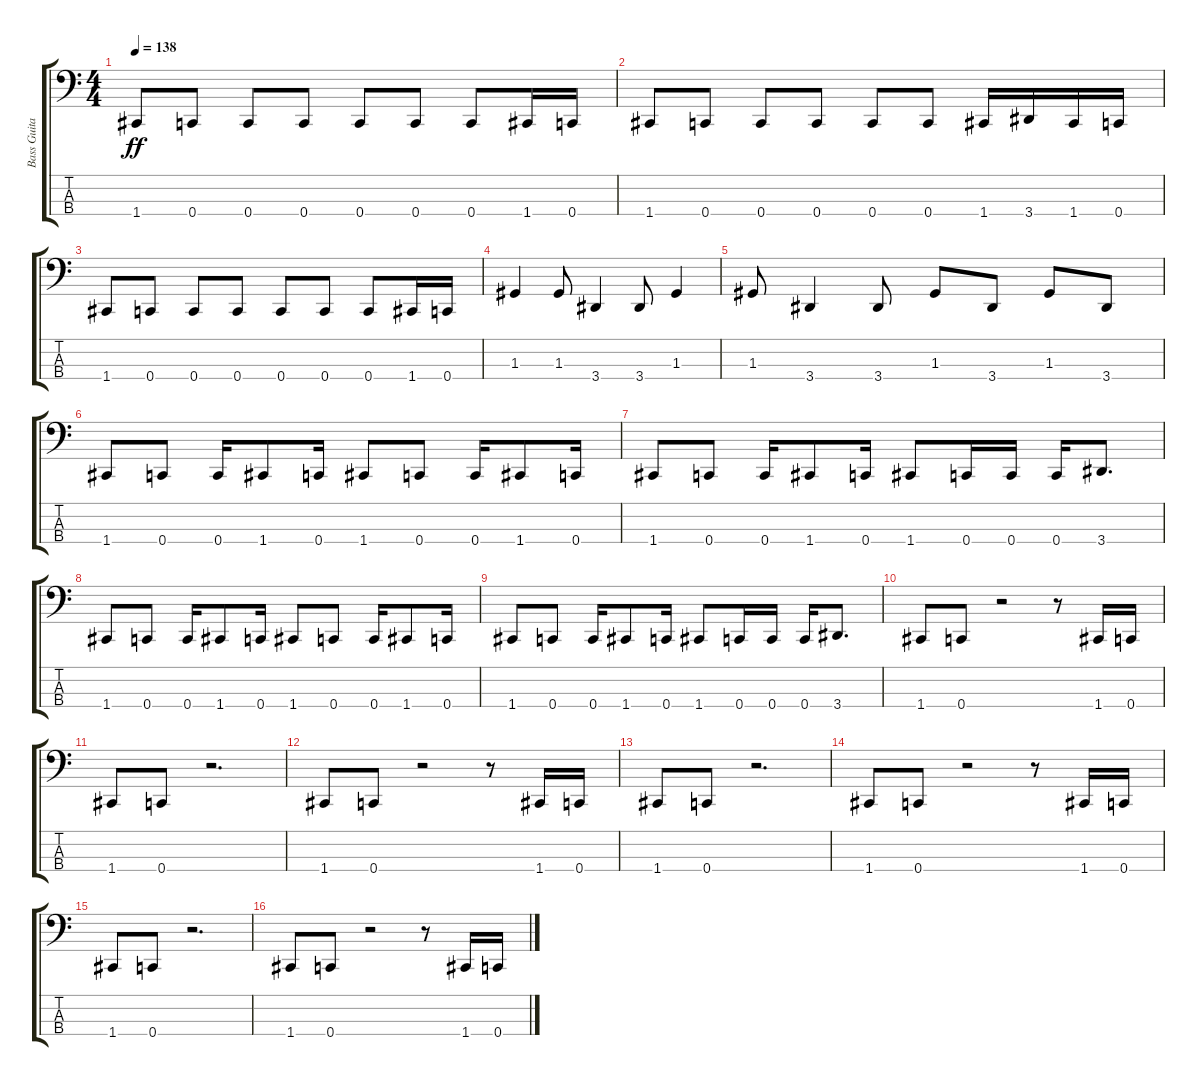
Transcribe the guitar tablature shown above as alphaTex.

\track ("Bass Guitar" "Bass Guita") {instrument electricbassfinger}
\staff {score tabs}
\tuning (F2 C2 G1 C1) {hide}
\ts (4 4)
\tempo 138
\clef f4
\ks c
1.4.8{dy ff} 0.4.8 0.4.8 0.4.8 0.4.8 0.4.8 0.4.8 1.4.16 0.4.16 |
1.4.8 0.4.8 0.4.8 0.4.8 0.4.8 0.4.8 1.4.16 3.4.16 1.4.16 0.4.16 |
1.4.8 0.4.8 0.4.8 0.4.8 0.4.8 0.4.8 0.4.8 1.4.16 0.4.16 |
1.3.4 1.3.8 3.4.4 3.4.8 1.3.4 |
1.3.8 3.4.4 3.4.8 1.3.8 3.4.8 1.3.8 3.4.8 |
1.4.8 0.4.8 0.4.16 1.4.8 0.4.16 1.4.8 0.4.8 0.4.16 1.4.8 0.4.16 |
1.4.8 0.4.8 0.4.16 1.4.8 0.4.16 1.4.8 0.4.16 0.4.16 0.4.16 3.4.8{d} |
1.4.8 0.4.8 0.4.16 1.4.8 0.4.16 1.4.8 0.4.8 0.4.16 1.4.8 0.4.16 |
1.4.8 0.4.8 0.4.16 1.4.8 0.4.16 1.4.8 0.4.16 0.4.16 0.4.16 3.4.8{d} |
1.4.8 0.4.8 r.2 r.8 1.4.16 0.4.16 |
1.4.8 0.4.8 r.2{d} |
1.4.8 0.4.8 r.2 r.8 1.4.16 0.4.16 |
1.4.8 0.4.8 r.2{d} |
1.4.8 0.4.8 r.2 r.8 1.4.16 0.4.16 |
1.4.8 0.4.8 r.2{d} |
1.4.8 0.4.8 r.2 r.8 1.4.16 0.4.16
